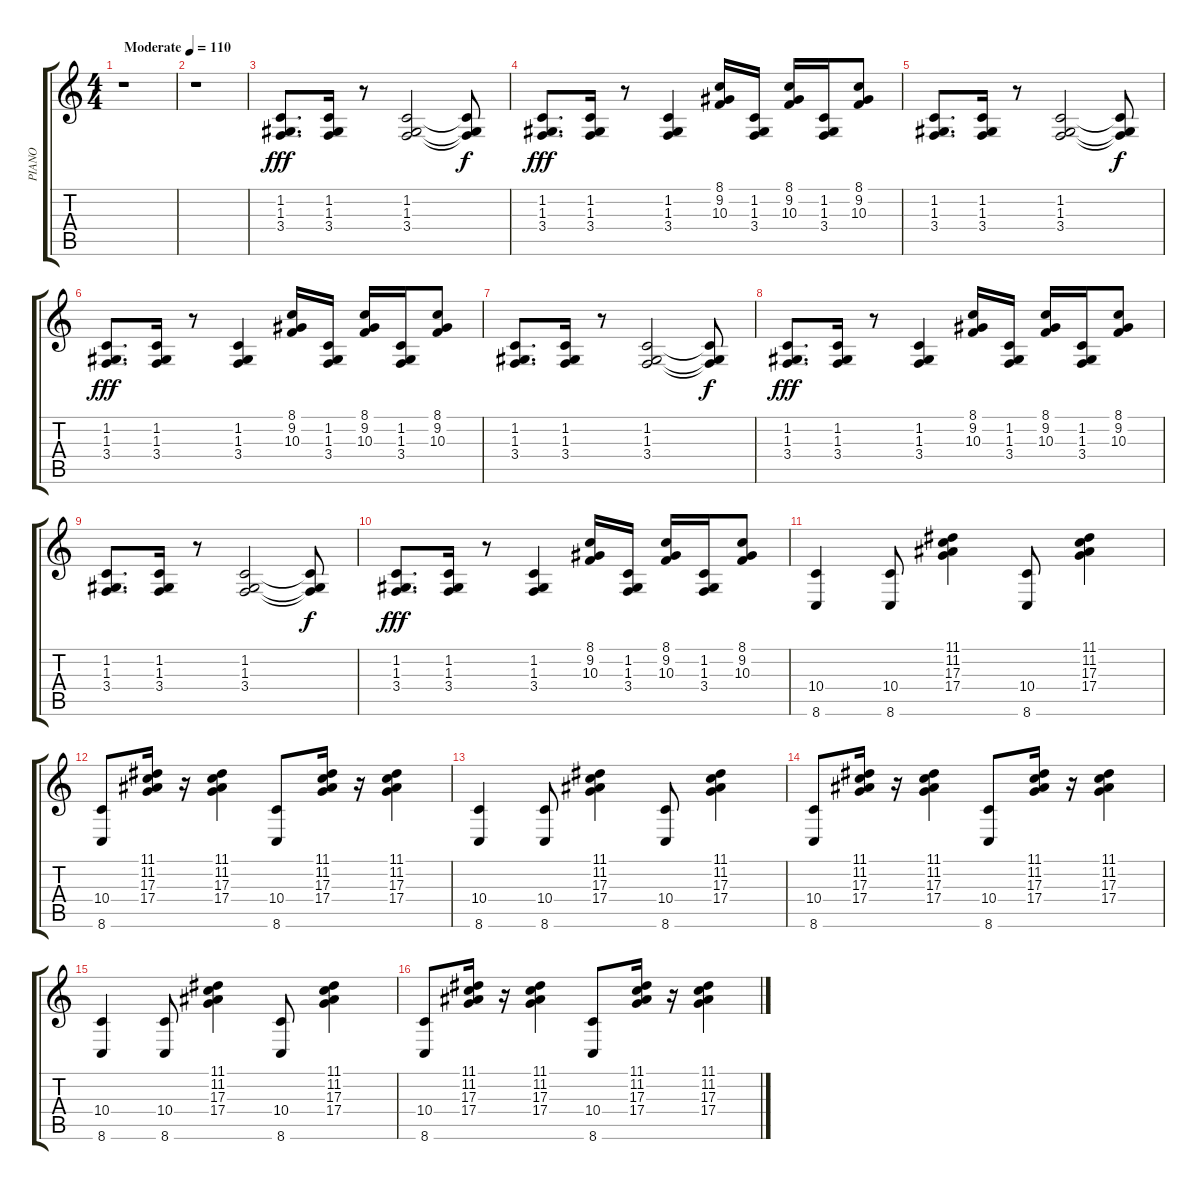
\track ("PIANO" "PIANO") {solo instrument acousticgrandpiano}
\staff {score tabs}
\tuning (E4 B3 G3 D3 A2 E2) {hide}
\ts (4 4)
\tempo (110 "Moderate")
\clef g2
\ks c
r.1{dy fff instrument acousticgrandpiano} |
r.1 |
(1.2 1.3 3.4).8{d} (1.2 1.3 3.4).16 r.8 (1.2 1.3 3.4).2 (1.2{t} 1.3{t} 3.4{t}).8{dy f} |
(1.2 1.3 3.4).8{d dy fff} (1.2 1.3 3.4).16 r.8 (1.2 1.3 3.4).4 (8.1 9.2 10.3).16 (1.2 1.3 3.4).16 (8.1 9.2 10.3).16 (1.2 1.3 3.4).16 (8.1 9.2 10.3).8 |
(1.2 1.3 3.4).8{d} (1.2 1.3 3.4).16 r.8 (1.2 1.3 3.4).2 (1.2{t} 1.3{t} 3.4{t}).8{dy f} |
(1.2 1.3 3.4).8{d dy fff} (1.2 1.3 3.4).16 r.8 (1.2 1.3 3.4).4 (8.1 9.2 10.3).16 (1.2 1.3 3.4).16 (8.1 9.2 10.3).16 (1.2 1.3 3.4).16 (8.1 9.2 10.3).8 |
(1.2 1.3 3.4).8{d} (1.2 1.3 3.4).16 r.8 (1.2 1.3 3.4).2 (1.2{t} 1.3{t} 3.4{t}).8{dy f} |
(1.2 1.3 3.4).8{d dy fff} (1.2 1.3 3.4).16 r.8 (1.2 1.3 3.4).4 (8.1 9.2 10.3).16 (1.2 1.3 3.4).16 (8.1 9.2 10.3).16 (1.2 1.3 3.4).16 (8.1 9.2 10.3).8 |
(1.2 1.3 3.4).8{d} (1.2 1.3 3.4).16 r.8 (1.2 1.3 3.4).2 (1.2{t} 1.3{t} 3.4{t}).8{dy f} |
(1.2 1.3 3.4).8{d dy fff} (1.2 1.3 3.4).16 r.8 (1.2 1.3 3.4).4 (8.1 9.2 10.3).16 (1.2 1.3 3.4).16 (8.1 9.2 10.3).16 (1.2 1.3 3.4).16 (8.1 9.2 10.3).8 |
(10.4 8.6).4 (10.4 8.6).8 (11.1 11.2 17.3 17.4).4 (10.4 8.6).8 (11.1 11.2 17.3 17.4).4 |
(10.4 8.6).8 (11.1 11.2 17.3 17.4).16 r.16 (11.1 11.2 17.3 17.4).4 (10.4 8.6).8 (11.1 11.2 17.3 17.4).16 r.16 (11.1 11.2 17.3 17.4).4 |
(10.4 8.6).4 (10.4 8.6).8 (11.1 11.2 17.3 17.4).4 (10.4 8.6).8 (11.1 11.2 17.3 17.4).4 |
(10.4 8.6).8 (11.1 11.2 17.3 17.4).16 r.16 (11.1 11.2 17.3 17.4).4 (10.4 8.6).8 (11.1 11.2 17.3 17.4).16 r.16 (11.1 11.2 17.3 17.4).4 |
(10.4 8.6).4 (10.4 8.6).8 (11.1 11.2 17.3 17.4).4 (10.4 8.6).8 (11.1 11.2 17.3 17.4).4 |
(10.4 8.6).8 (11.1 11.2 17.3 17.4).16 r.16 (11.1 11.2 17.3 17.4).4 (10.4 8.6).8 (11.1 11.2 17.3 17.4).16 r.16 (11.1 11.2 17.3 17.4).4
